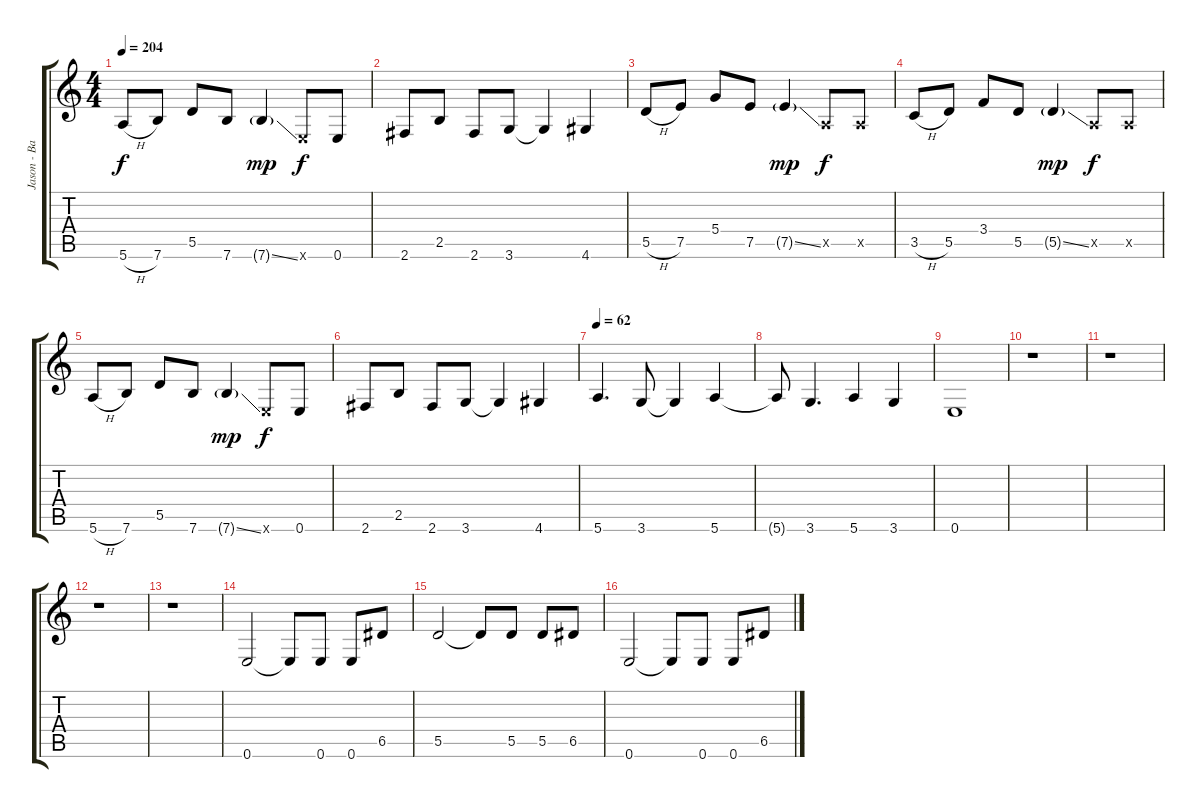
\track ("Jason - Bass" "Jason - Ba") {instrument electricbasspick}
\staff {score tabs}
\tuning (E4 B3 G3 D3 A2 E2) {hide}
\ts (4 4)
\tempo 204
\clef g2
\ks c
5.6{h}.8{dy f} 7.6.8 5.5.8 7.6.8 7.6{ss g}.4{dy mp} 0.6{x}.8{dy f} 0.6.8 |
2.6.8 2.5.8 2.6.8 3.6.8 3.6{t}.4 4.6.4 |
5.5{h}.8 7.5.8 5.4.8 7.5.8 7.5{ss g}.4{dy mp} 0.5{x}.8{dy f} 0.5{x}.8 |
3.5{h}.8 5.5.8 3.4.8 5.5.8 5.5{ss g}.4{dy mp} 0.5{x}.8{dy f} 0.5{x}.8 |
5.6{h}.8 7.6.8 5.5.8 7.6.8 7.6{ss g}.4{dy mp} 0.6{x}.8{dy f} 0.6.8 |
2.6.8 2.5.8 2.6.8 3.6.8 3.6{t}.4 4.6.4 |
\tempo 62
5.6.4{d} 3.6.8 3.6{t}.4 5.6.4 |
5.6{t}.8 3.6.4{d} 5.6.4 3.6.4 |
0.6.1 |
r.1 |
r.1 |
r.1 |
r.1 |
0.6.2 0.6{t}.8 0.6.8 0.6.8 6.5.8 |
5.5.2 5.5{t}.8 5.5.8 5.5.8 6.5.8 |
0.6.2 0.6{t}.8 0.6.8 0.6.8 6.5.8
